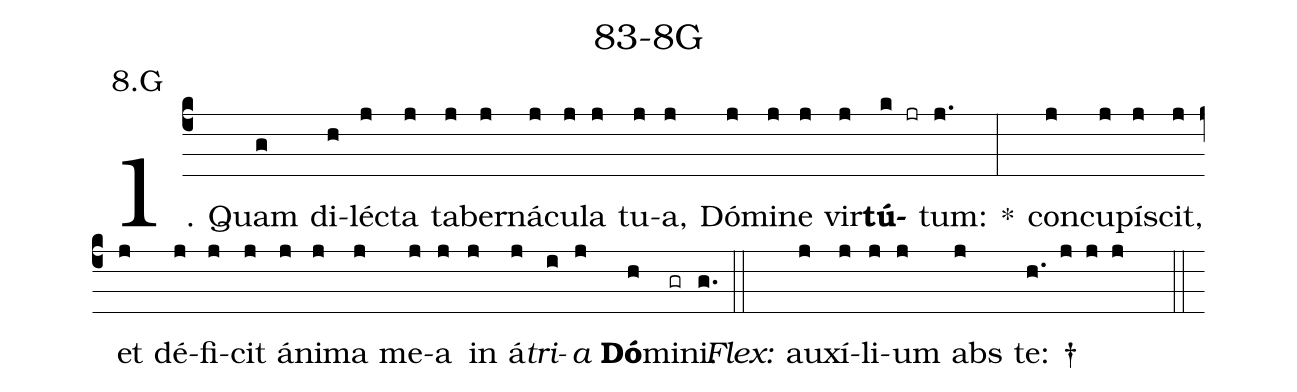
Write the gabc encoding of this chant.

name: 83-8G;
annotation: 8.G;
%%
(c4)1. Quam(g) di(h)léc(j)ta(j) ta(j)ber(j)ná(j)cu(j)la(j) tu(j)a,(j) Dó(j)mi(j)ne(j) vir(j)<b>tú</b>(k jr)tum:(j.) *(:) con(j)cu(j)pí(j)scit,(j) et(j) dé(j)fi(j)cit(j) á(j)ni(j)ma(j) me(j)a(j) in(j) á(j)<i>tri</i>(i)<i>a</i>(j) <b>Dó</b>(h)mi(gr)ni.(g.) (::)
<i>Flex:</i>()  au(j)xí(j)li(j)um(j) abs(j) te: †(h. j j j  ::)
